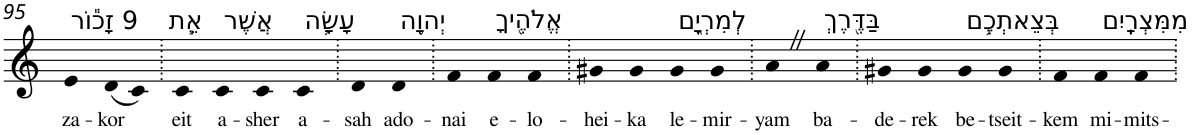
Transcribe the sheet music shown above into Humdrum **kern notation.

**kern	**text
*part1	*part1
*staff1	*staff1
*I"Piano	*
*I'Pno	*
!!LO:PB:g=z
*clefG2	*
*k[]	*
=95	=95
!LO:TX:a:t=9 זָכ֕וֹר	!
!	!LO:LY:b
4e	za-
!	!LO:LY:b
(8d	-kor
8c)	.
=96.	=96.
!LO:TX:a:t=אֵ֧ת	!
!	!LO:LY:b
4c	eit
!LO:TX:a:t=אֲשֶׁר	!
!	!LO:LY:b
4c	a-
!	!LO:LY:b
4c	-sher
!LO:TX:a:t=עָשָׂ֛ה	!
!	!LO:LY:b
4c	a-
=97.	=97.
!	!LO:LY:b
4d	-sah
!LO:TX:a:t=יְהוָ֥ה	!
!	!LO:LY:b
4d	ado-
=98.	=98.
!	!LO:LY:b
4f	-nai
!LO:TX:a:t=אֱלֹהֶ֖יךָ	!
!	!LO:LY:b
4f	e-
!	!LO:LY:b
4f	-lo-
=99.	=99.
!	!LO:LY:b
4g#X	-hei-
!	!LO:LY:b
4g#	-ka
!LO:TX:a:t=לְמִרְיָ֑ם	!
!	!LO:LY:b
4g#	le-
!	!LO:LY:b
4g#	-mir-
=100.	=100.
!	!LO:LY:b
4aZ	-yam
!LO:TX:a:t=בַּדֶּ֖רֶךְ	!
!	!LO:LY:b
4a	ba-
=101.	=101.
!	!LO:LY:b
4g#X	-de-
!	!LO:LY:b
4g#	-rek
!LO:TX:a:t=בְּצֵאתְכֶ֥ם	!
!	!LO:LY:b
4g#	be-
!	!LO:LY:b
4g#	-tseit-
=102.	=102.
!	!LO:LY:b
4f	-kem
!LO:TX:a:t=מִמִּצְרָֽיִם	!
!	!LO:LY:b
4f	mi-
!	!LO:LY:b
4f	-mits-
=.	=.
*-	*-
